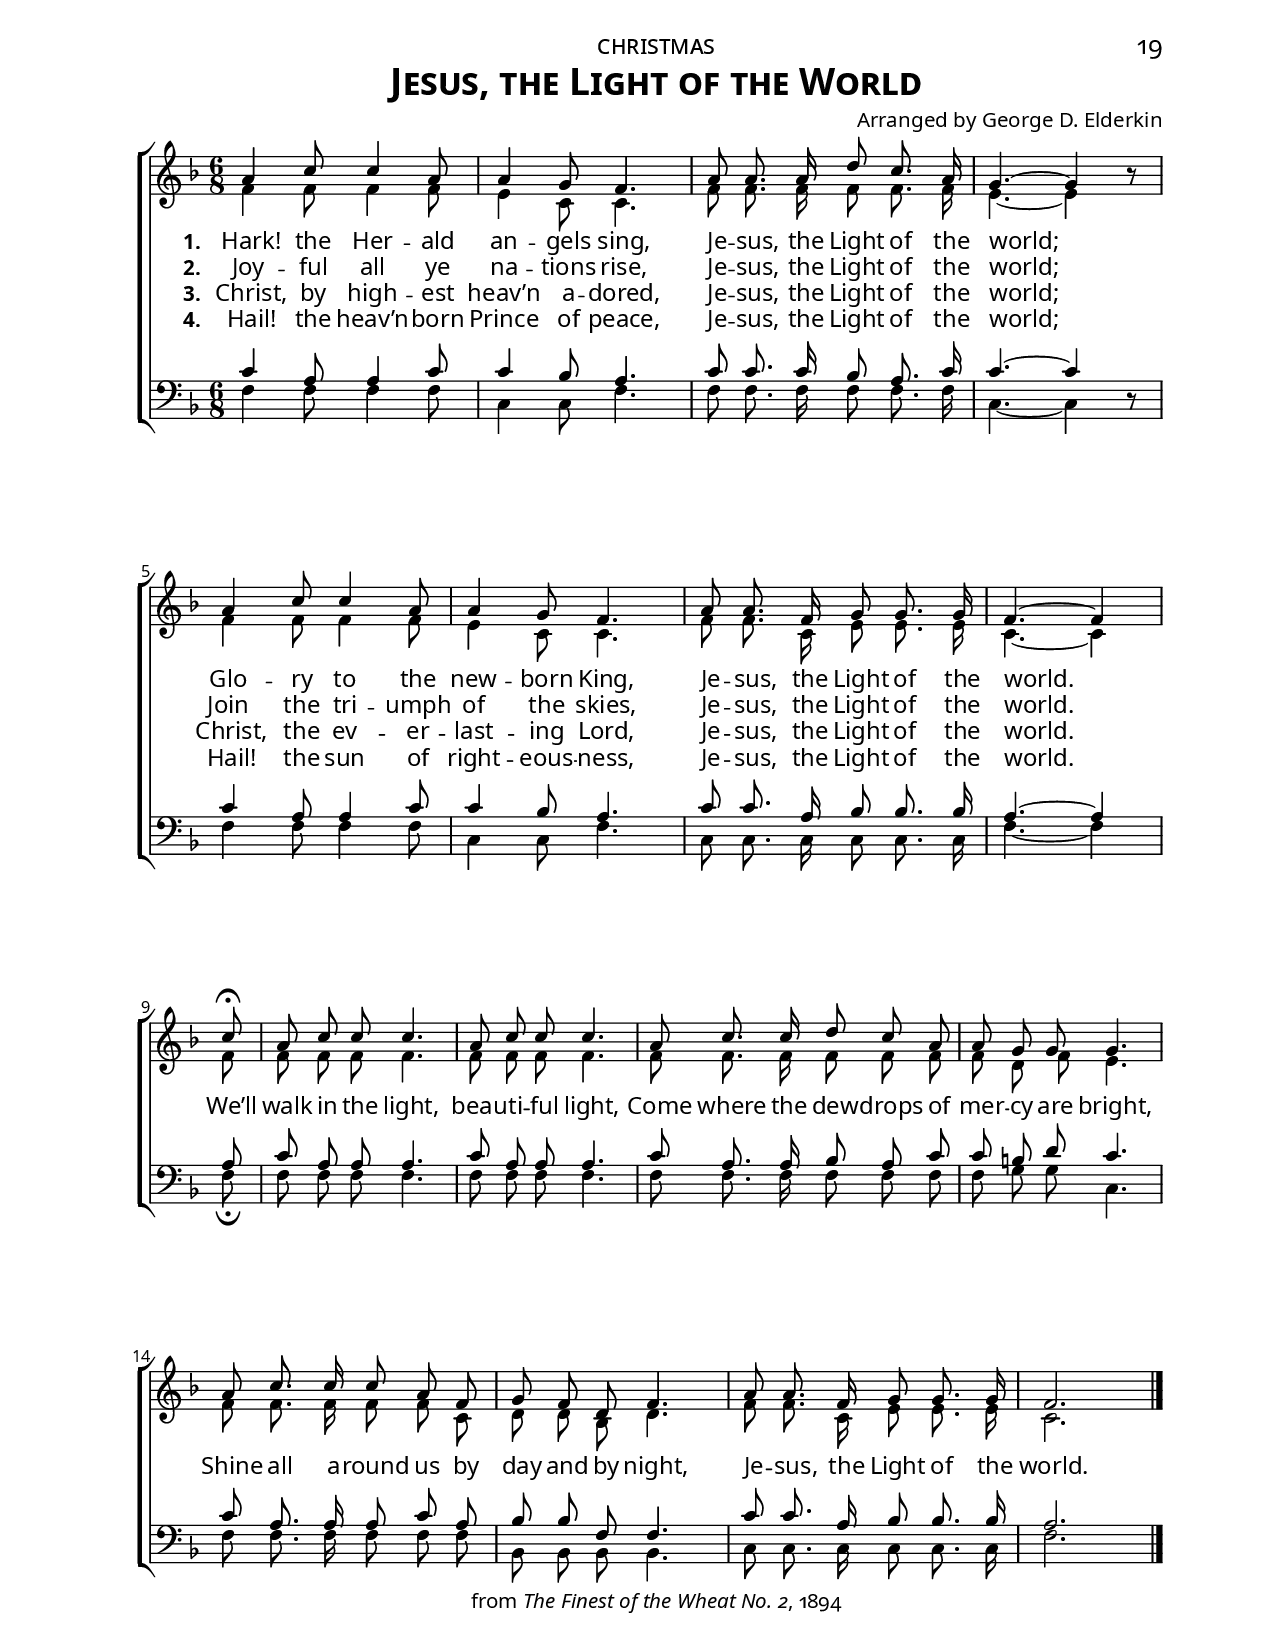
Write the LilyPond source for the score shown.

\version "2.24.0"
\include "util.ly"
\header {
  title = \markup{\override #'(font-name . "Garamond Premier Pro Semibold"){ \abs-fontsize #18 \smallCapsOldStyle"Jesus, the Light of the World"}}
  composer = \markup\oldStyleNum"Arranged by George D. Elderkin"
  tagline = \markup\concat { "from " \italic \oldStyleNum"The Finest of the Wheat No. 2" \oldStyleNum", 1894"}
}
\paper {
  %print-all-headers = ##t
  paper-height = 11\in
  paper-width = 8.5\in
  indent = 0\in
  %system-system-spacing = #'((basic-distance . 10) (padding . 0))
  %system-system-spacing =
  %  #'((basic-distance . 0)
  %     (minimum-distance . 0)
  %     (padding . -0.35)
  %     (stretchability . 100))
  ragged-last-bottom = ##f
  ragged-bottom = ##f
  two-sided = ##t
  inner-margin = 1\in
  outer-margin = 0.75\in
  top-margin = 0.26\in
  bottom-margin = 0.25\in
  first-page-number = #019
  print-first-page-number = ##t
  headerLine = \markup{\override #'(font-name . "Garamond Premier Pro") \smallCapsOldStyle"christmas"}
  oddHeaderMarkup = \markup\fill-line{
     \override #'(font-name . "Garamond Premier Pro")\abs-fontsize #12.5
     \combine 
        \fill-line{"" \if \should-print-page-number
        \oldStylePageNum""
        }
        \fill-line{\headerLine}
  }
  evenHeaderMarkup = \markup {
     \override #'(font-name . "Garamond Premier Pro")\abs-fontsize #12.5
     \combine
        \if \should-print-page-number
        \oldStylePageNum""
        \fill-line{\headerLine}
  }
}
#(set-global-staff-size 18) \paper{ #(define fonts (make-pango-font-tree "Garamond Premier Pro" "Garamond Premier Pro" "Garamond Premier Pro" (/ 18 20))) }
global = {
  \key f \major
  \time 6/8
  \autoBeamOff
}

sopMusic = \relative c'' {
  a4 c8 c4 a8 |
  a4 g8 f4. |
  a8 a8. a16 d8 c8. a16 |
  g4.~ g4 b8\rest |
  a4 c8 c4 a8 |
  a4 g8 f4. |
  
  a8 a8. f16 g8 g8. g16 |
  \partial 8*5 f4.~ f4 | \break
  \partial 8 c'8\fermata |
  a8 c c c4. |
  a8 c c c4. |
  a8 c8. c16
  
  d8 c a |
  a g g g4. |
  a8 c8. c16 c8 a f |
  g f d f4.
  a8 a8. f16 g8 g8. g16 |
  f2. \bar "|."
}
sopWords = \lyricmode {
  
}

altoMusic = \relative c' {
  f4 f8 f4 f8 |
  e4 c8 c4. |
  f8 f8. f16 f8 f8. f16 |
  e4.~ e4 s8 |
  f4 f8 f4 f8 |
  e4 c8 c4. |
  
  f8 f8. c16 e8 e8. e16 |
  c4.~ c4 |
  f8 |
  f8 f f f4. |
  f8 f f f4. |
  f8 f8. f16 
  
  f8 f f |
  f d f e4. |
  f8 f8. f16 f8 f c |
  d d bes d4. |
  
  f8 f8. c16 e8 e8. e16 |
  c2. \bar "|."
}
altoWords = \lyricmode {
  \set stanza = #"1. "
  Hark! the Her -- ald an -- gels sing,
  Je -- sus, the Light of the world;
  Glo -- ry to the new -- born King,
  Je -- sus, the Light of the world.
  
  \dropLyricsIV
  We’ll walk in the light,
  beau -- ti -- ful light,
  Come where the dew -- drops of mer -- cy are bright,
  \raiseLyrics
  Shine all a -- round us by day and by night,
  Je -- sus, the Light of the world.
}
altoWordsII = \lyricmode {
%\markup\italic
  \set stanza = #"2. "
  Joy -- ful all ye na -- tions rise,
  Je -- sus, the Light of the world;
  Join the tri -- umph of the skies,
  Je -- sus, the Light of the world.
}
altoWordsIII = \lyricmode {
  \set stanza = #"3. "
  Christ, by high -- est heav’n a -- dored,
  Je -- sus, the Light of the world;
  Christ, the ev -- er -- last -- ing Lord,
  Je -- sus, the Light of the world.
}
altoWordsIV = \lyricmode {
  \set stanza = #"4. "
  Hail! the heav’n -- born Prince of peace,
  Je -- sus, the Light of the world;
  Hail! the sun of right -- eous -- ness,
  Je -- sus, the Light of the world.
}
altoWordsV = \lyricmode {
  \set stanza = #"5. "
  \set ignoreMelismata = ##t
}
altoWordsVI = \lyricmode {
  \set stanza = #"6. "
  \set ignoreMelismata = ##t
}
tenorMusic = \relative c' {
  c4 a8 a4 c8 |
  c4 bes8 a4. |
  c8 c8. c16 bes8 a8. c16 |
  c4.~ c4 s8 |
  c4 a8 a4 c8 |
  c4 bes8 a4. |
  
  c8 c8. a16 bes8 bes8. bes16 |
  a4.~ a4 |
  a8 |
  c8 a a a4. |
  c8 a a a4. |
  c8 a8. a16 
  
  bes8 a c |
  c b d c4. |
  c8 a8. a16 a8 c a |
  bes bes f f4. |
  
  c'8 c8. a16 bes8 bes8. bes16 |
  a2. \bar "|."
}
tenorWords = \lyricmode {

}

bassMusic = \relative c {
  f4 f8 f4 f8 |
  c4 c8 f4. |
  f8 f8. f16 f8 f8. f16 |
  c4.~ c4 d8\rest |
  f4 f8 f4 f8 |
  c4 c8 f4. |
  
  c8 c8. c16 c8 c8. c16 |
  f4.~ f4 |
  f8\fermata |
  f8 f f f4. |
  f8 f f f4. |
  f8 f8. f16
  
  f8 f f |
  f g g c,4. |
  f8 f8. f16 f8 f f |
  bes, bes bes bes4. |
  
  c8 c8. c16 c8 c8. c16 |
  f2. \bar "|."
}
bassWords = \lyricmode {

}

pianoRH = \relative c' {
  
}
pianoLH = \relative c' {
  
}

\score {
  <<
   \new ChoirStaff <<
    \new Staff = women <<
      \new Voice = "sopranos" { \voiceOne << \global \sopMusic >> }
      \new Voice = "altos" { \voiceTwo << \global \altoMusic >> }
    >>
    \new Lyrics \with { alignAboveContext = #"women" \override VerticalAxisGroup.nonstaff-relatedstaff-spacing = #'((basic-distance . 1))} \lyricsto "sopranos" \sopWords
    \new Lyrics = "altosVI"  \with { alignBelowContext = #"women" } \lyricsto "sopranos" \altoWordsVI
    \new Lyrics = "altosV"  \with { alignBelowContext = #"women" } \lyricsto "sopranos" \altoWordsV
    \new Lyrics = "altosIV"  \with { alignBelowContext = #"women" } \lyricsto "sopranos" \altoWordsIV
    \new Lyrics = "altosIII"  \with { alignBelowContext = #"women" } \lyricsto "sopranos" \altoWordsIII
    \new Lyrics = "altosII"  \with { alignBelowContext = #"women" } \lyricsto "sopranos" \altoWordsII
    \new Lyrics = "altos"  \with { alignBelowContext = #"women" } \lyricsto "sopranos" \altoWords
   \new Staff = men <<
      \clef bass
      \new Voice = "tenors" { \voiceOne << \global \tenorMusic >> }
      \new Voice = "basses" { \voiceTwo << \global \bassMusic >> }
    >>
    \new Lyrics \with { alignAboveContext = #"men" \override VerticalAxisGroup.nonstaff-relatedstaff-spacing = #'((basic-distance . 1)) } \lyricsto "tenors" \tenorWords
    \new Lyrics \with { alignBelowContext = #"men" \override VerticalAxisGroup.nonstaff-relatedstaff-spacing = #'((basic-distance . 1)) } \lyricsto "basses" \bassWords
  >>
%    \new PianoStaff << \new Staff { \new Voice { \pianoRH } } \new Staff { \clef "bass" \pianoLH } >>
  >>
  \layout {
  \context {
    \Lyrics
    \override LyricText.font-size = #1.3
  }
    \context {
      \Score
      %\override SpacingSpanner.base-shortest-duration = #(ly:make-moment 1/8)
      %\override SpacingSpanner.common-shortest-duration = #(ly:make-moment 1/4)
    }
    \context {
      % Remove all empty staves
      % \Staff \RemoveEmptyStaves \override VerticalAxisGroup.remove-first = ##t
    }
    \context {
      \Lyrics
      \override LyricText.X-offset = #center-on-word
    }
  }
}

